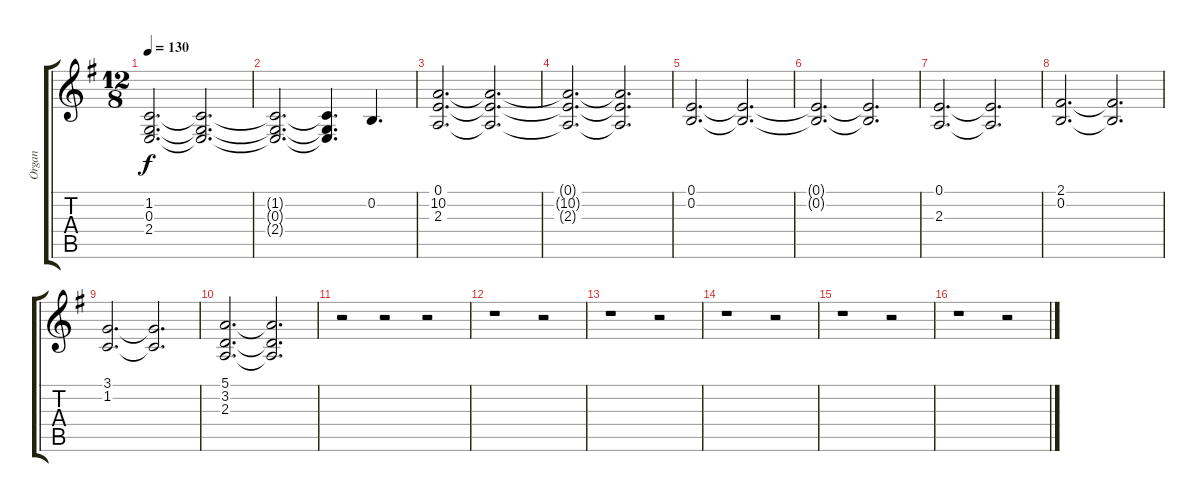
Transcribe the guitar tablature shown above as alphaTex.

\track ("Organ" "Organ") {instrument pad8sweep}
\staff {score tabs}
\tuning (E4 B3 G3 D3 A2 E2) {hide}
\ts (12 8)
\tempo 130
\clef g2
\ks g
(1.2 0.3 2.4).2{d dy f} (1.2{t} 0.3{t} 2.4{t}).2{d} |
(1.2{t} 0.3{t} 2.4{t}).2{d} (1.2{t} 0.3{t} 2.4{t}).4{d} 0.2.4{d} |
(0.1 10.2 2.3).2{d} (0.1{t} 10.2{t} 2.3{t}).2{d} |
(0.1{t} 10.2{t} 2.3{t}).2{d} (0.1{t} 10.2{t} 2.3{t}).2{d} |
(0.1 0.2).2{d} (0.1{t} 0.2{t}).2{d} |
(0.1{t} 0.2{t}).2{d} (0.1{t} 0.2{t}).2{d} |
(0.1 2.3).2{d} (0.1{t} 2.3{t}).2{d} |
(2.1 0.2).2{d} (2.1{t} 0.2{t}).2{d} |
(3.1 1.2).2{d} (3.1{t} 1.2{t}).2{d} |
(5.1 3.2 2.3).2{d} (5.1{t} 3.2{t} 2.3{t}).2{d} |
r.2 r.2 r.2 |
r.1 r.2 |
r.1 r.2 |
r.1 r.2 |
r.1 r.2 |
r.1 r.2
